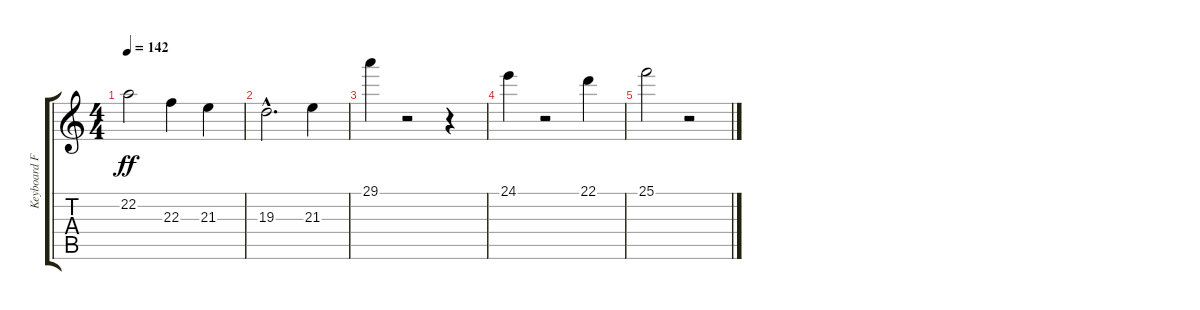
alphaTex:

\track ("Keyboard FX" "Keyboard F") {instrument fx5brightness}
\staff {score tabs}
\tuning (E4 B3 G3 D3 A2 E2) {hide}
\ts (4 4)
\tempo 142
\clef g2
\ks c
22.2.2{dy ff} 22.3.4 21.3.4 |
19.3{hac}.2{d} 21.3.4 |
29.1.4 r.2 r.4 |
24.1.4 r.2 22.1.4 |
25.1.2 r.2
